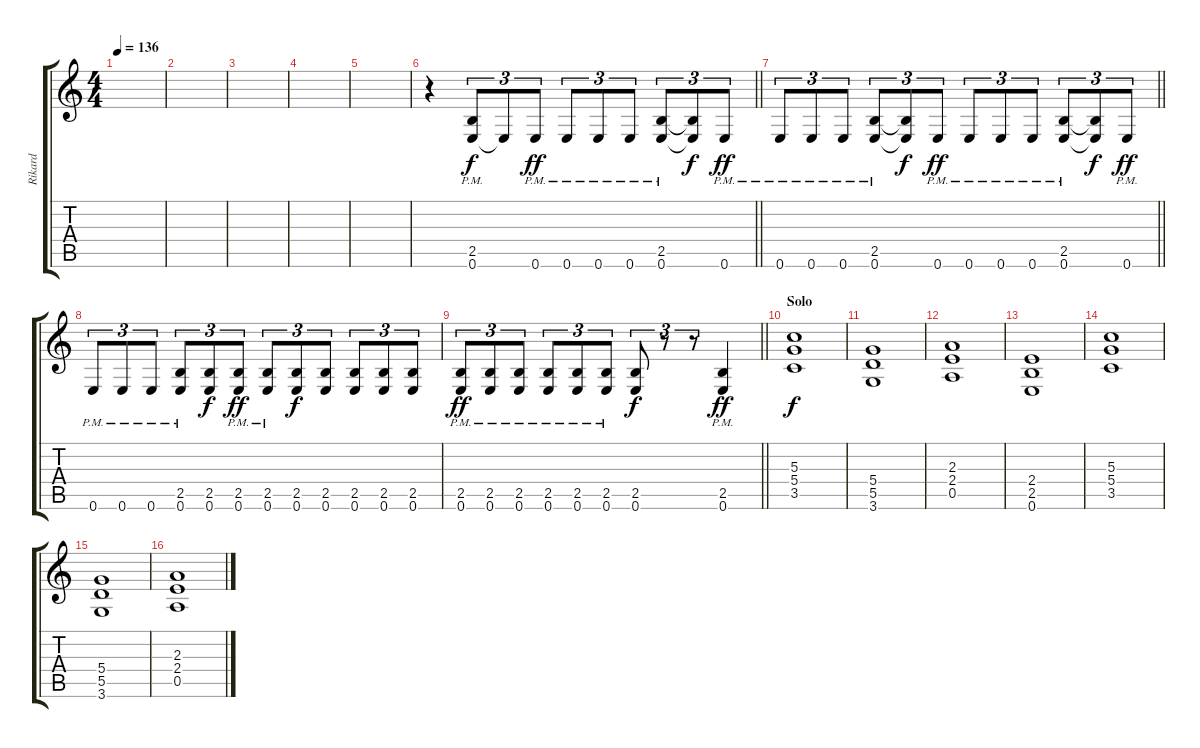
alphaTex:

\track ("Rikard" "Rikard") {instrument distortionguitar}
\staff {score tabs}
\tuning (E4 B3 G3 D3 A2 E2) {hide}
\ts (4 4)
\tempo 136
\clef g2
\ks c
|
|
|
|
|
\barLineRight lightlight
r.4 (2.5{pm} 0.6{pm}).8{tu (3 2)} 0.6{t}.8{tu (3 2)} 0.6{pm}.8{tu (3 2) dy ff} 0.6{pm}.8{tu (3 2)} 0.6{pm}.8{tu (3 2)} 0.6{pm}.8{tu (3 2)} (2.5{pm} 0.6{pm}).8{tu (3 2)} (2.5{t} 0.6{t}).8{tu (3 2) dy f} 0.6{pm}.8{tu (3 2) dy ff} |
\barLineRight lightlight
0.6{pm}.8{tu (3 2)} 0.6{pm}.8{tu (3 2)} 0.6{pm}.8{tu (3 2)} (2.5{pm} 0.6{pm}).8{tu (3 2)} (2.5{t} 0.6{t}).8{tu (3 2) dy f} 0.6{pm}.8{tu (3 2) dy ff} 0.6{pm}.8{tu (3 2)} 0.6{pm}.8{tu (3 2)} 0.6{pm}.8{tu (3 2)} (2.5{pm} 0.6{pm}).8{tu (3 2)} (2.5{t} 0.6{t}).8{tu (3 2) dy f} 0.6{pm}.8{tu (3 2) dy ff} |
0.6{pm}.8{tu (3 2)} 0.6{pm}.8{tu (3 2)} 0.6{pm}.8{tu (3 2)} (2.5{pm} 0.6{pm}).8{tu (3 2)} (2.5 0.6).8{tu (3 2) dy f} (2.5 0.6{pm}).8{tu (3 2) dy ff} (2.5 0.6{pm}).8{tu (3 2)} (2.5 0.6).8{tu (3 2) dy f} (2.5 0.6).8{tu (3 2)} (2.5 0.6).8{tu (3 2)} (2.5 0.6).8{tu (3 2)} (2.5 0.6).8{tu (3 2)} |
\barLineRight lightlight
(2.5{pm} 0.6).8{tu (3 2) dy ff} (2.5{pm} 0.6).8{tu (3 2)} (2.5{pm} 0.6).8{tu (3 2)} (2.5{pm} 0.6).8{tu (3 2)} (2.5{pm} 0.6).8{tu (3 2)} (2.5{pm} 0.6).8{tu (3 2)} (2.5 0.6).8{tu (3 2) dy f} r.8{tu (3 2)} r.8{tu (3 2)} (2.5{pm} 0.6).4{dy ff} |
\section ("" "Solo")
(5.3 5.4 3.5).1{dy f} |
(5.4 5.5 3.6).1 |
(2.3 2.4 0.5).1 |
(2.4 2.5 0.6).1 |
(5.3 5.4 3.5).1 |
(5.4 5.5 3.6).1 |
(2.3 2.4 0.5).1
